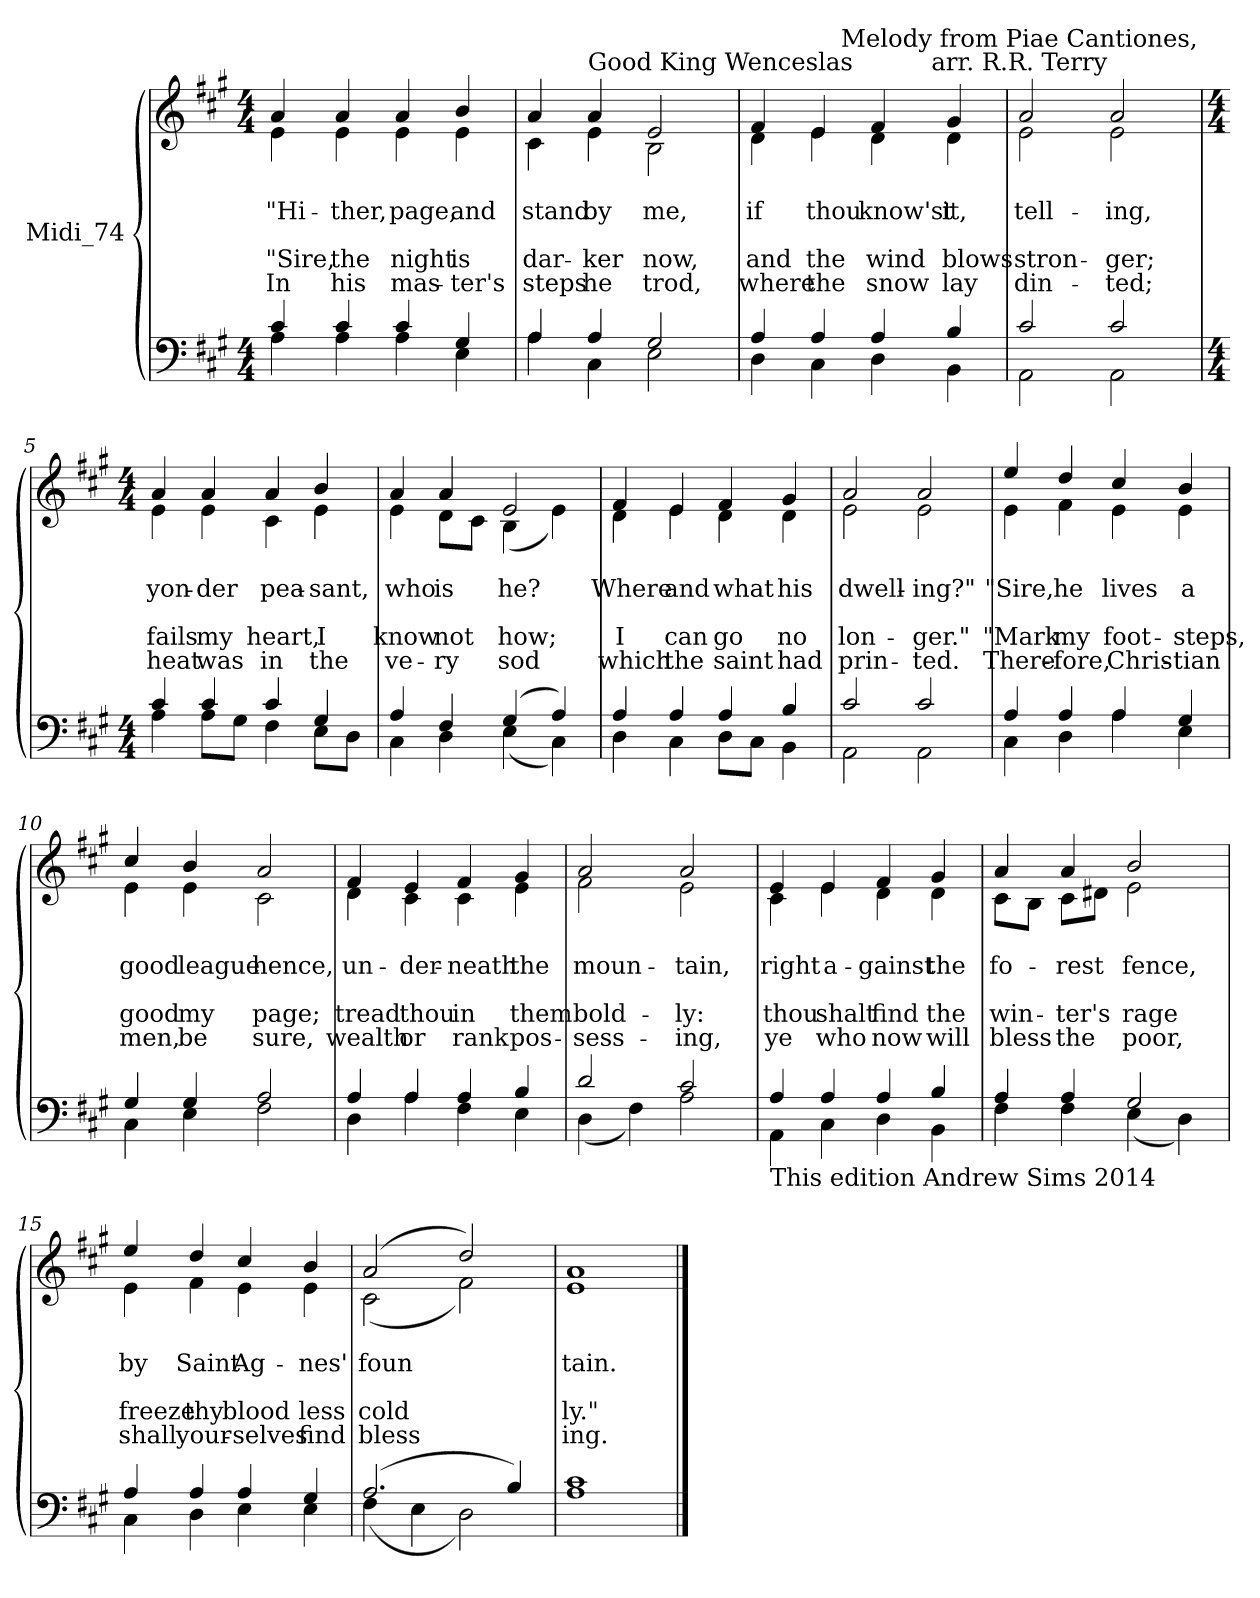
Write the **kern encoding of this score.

**kern	**kern	**text	**text	**text	**text	**text
*part2	*part1	*part1	*part1	*part1	*part1	*part1
*staff2	*staff1	*staff1	*staff1	*staff1	*staff1	*staff1
*I"Midi_74	*I"Midi_74	*	*	*	*	*
*clefF4	*clefG2	*	*	*	*	*
*k[f#c#g#]	*k[f#c#g#]	*	*	*	*	*
*A:	*A:	*	*	*	*	*
*M4/4	*M4/4	*	*	*	*	*
=1	=1	=1	=1	=1	=1	=1
*^	*	*	*	*	*	*
!	!	!LO:TX:a:t=J.M. Neale	!	!	!	!	!
!	!	!	!LO:LY:b	!	!LO:LY:b	!	!LO:LY:b
*	*	*^	*	*	*	*	*
!	!	!	!	!	!LO:LY:b	!	!LO:LY:b	!
4c#/	4A\	4a/	4e\	.	"Hi-	.	-"Sire,	In
!	!	!	!	!LO:LY:b	!	!LO:LY:b	!	!LO:LY:b
!	!	!	!	!	!LO:LY:b	!	!LO:LY:b	!
4c#/	4A\	4a/	4e\	.	ther,	.	the	his
!	!	!	!	!LO:LY:b	!	!LO:LY:b	!	!LO:LY:b
!	!	!	!	!	!LO:LY:b	!	!LO:LY:b	!
4c#/	4A\	4a/	4e\	.	page,	.	night	mas-
!	!	!	!	!LO:LY:b	!	!LO:LY:b	!	!LO:LY:b
!	!	!	!	!	!LO:LY:b	!	!LO:LY:b	!
4G#/	4E\	4b/	4e\	.	and	.	is	ter's
=2	=2	=2	=2	=2	=2	=2	=2	=2
!	!	!	!	!LO:LY:b	!	!LO:LY:b	!	!LO:LY:b
!	!	!	!	!	!LO:LY:b	!	!LO:LY:b	!
4A/	4A\	4a/	4c#\	.	stand	.	dar-	steps
!	!	!LO:TX:a:t=Good King Wenceslas	!	!	!	!	!	!
!	!	!	!	!LO:LY:b	!	!LO:LY:b	!	!LO:LY:b
!	!	!	!	!	!LO:LY:b	!	!LO:LY:b	!
4A/	4C#\	4a/	4e\	.	-by	.	ker	he
!	!	!	!	!LO:LY:b	!	!LO:LY:b	!	!LO:LY:b
!	!	!	!	!	!LO:LY:b	!	!LO:LY:b	!
2G#/	2E\	2e/	2B\	.	me,	.	now,	trod,
=3	=3	=3	=3	=3	=3	=3	=3	=3
!	!	!	!	!LO:LY:b	!	!LO:LY:b	!	!LO:LY:b
!	!	!	!	!	!LO:LY:b	!	!LO:LY:b	!
4A/	4D\	4f#/	4d\	.	if	.	and	where
!	!	!	!	!LO:LY:b	!	!LO:LY:b	!	!LO:LY:b
!	!	!	!	!	!LO:LY:b	!	!LO:LY:b	!
4A/	4C#\	4e/	4e\	.	thou	.	the	the
!	!	!	!	!LO:LY:b	!	!LO:LY:b	!	!LO:LY:b
!	!	!	!	!	!LO:LY:b	!	!LO:LY:b	!
4A/	4D\	4f#/	4d\	.	know'st	.	wind	-snow
!	!	!	!	!LO:LY:b	!	!LO:LY:b	!	!LO:LY:b
!	!	!	!	!	!LO:LY:b	!	!LO:LY:b	!
4B/	4BB\	4g#/	4d\	.	it,	.	blows	lay
=4	=4	=4	=4	=4	=4	=4	=4	=4
!	!	!LO:TX:a:cj:t=Melody from Piae Cantiones,\narr. R.R. Terry	!	!	!	!	!	!
!	!	!	!	!LO:LY:b	!	!LO:LY:b	!	!LO:LY:b
!	!	!	!	!	!LO:LY:b	!	!LO:LY:b	!
2c#/	2AA\	2a/	2e\	.	tell-	.	-stron-	-din-
!	!	!	!	!LO:LY:b	!	!LO:LY:b	!	!LO:LY:b
!	!	!	!	!	!LO:LY:b	!	!LO:LY:b	!
2c#/	2AA\	2a/	2e\	.	-ing,	.	ger;	ted;
!!LO:LB:g=z	!!
=5	=5	=5	=5	=5	=5	=5	=5	=5
*M4/4	*	*M4/4	*	*	*	*	*	*
!	!	!	!	!LO:LY:b	!	!LO:LY:b	!	!LO:LY:b
!	!	!	!	!	!LO:LY:b	!	!LO:LY:b	!
4c#/	4A\	4a/	4e\	.	yon-	.	-fails	heat
!	!	!	!	!LO:LY:b	!	!LO:LY:b	!	!LO:LY:b
!	!	!	!	!	!LO:LY:b	!	!LO:LY:b	!
4c#/	8A\L	4a/	4e\	.	der	.	my	was
.	8G#\J	.	.	.	.	.	.	.
!	!	!	!	!LO:LY:b	!	!LO:LY:b	!	!LO:LY:b
!	!	!	!	!	!LO:LY:b	!	!LO:LY:b	!
4c#/	4F#\	4a/	4c#\	.	pea-	.	-heart,	in
!	!	!	!	!LO:LY:b	!	!LO:LY:b	!	!LO:LY:b
!	!	!	!	!	!LO:LY:b	!	!LO:LY:b	!
4G#/	8E\L	4b/	4e\	.	sant,	.	I	the
.	8D\J	.	.	.	.	.	.	.
=6	=6	=6	=6	=6	=6	=6	=6	=6
!	!	!	!	!LO:LY:b	!	!LO:LY:b	!	!LO:LY:b
!	!	!	!	!	!LO:LY:b	!	!LO:LY:b	!
4A/	4C#\	4a/	4e\	.	who	.	know	ve-
!	!	!	!	!LO:LY:b	!	!LO:LY:b	!	!LO:LY:b
!	!	!	!	!	!LO:LY:b	!	!LO:LY:b	!
4F#/	4D\	4a/	8d\L	.	is	.	not	ry
.	.	.	8c#\J	.	.	.	.	.
!	!	!	!	!LO:LY:b	!	!LO:LY:b	!	!LO:LY:b
!	!	!	!	!	!LO:LY:b	!	!LO:LY:b	!
(>4G#/	(<4E\	2e/	(<4B\	.	he?	.	how;	sod
4A/)	4C#\)	.	4e\)	.	.	.	.	.
=7	=7	=7	=7	=7	=7	=7	=7	=7
!	!	!	!	!LO:LY:b	!	!LO:LY:b	!	!LO:LY:b
!	!	!	!	!	!LO:LY:b	!	!LO:LY:b	!
4A/	4D\	4f#/	4d\	.	Where	.	I	which
!	!	!	!	!LO:LY:b	!	!LO:LY:b	!	!LO:LY:b
!	!	!	!	!	!LO:LY:b	!	!LO:LY:b	!
4A/	4C#\	4e/	4e\	.	and	.	can	the
!	!	!	!	!LO:LY:b	!	!LO:LY:b	!	!LO:LY:b
!	!	!	!	!	!LO:LY:b	!	!LO:LY:b	!
4A/	8D\L	4f#/	4d\	.	what	.	go	saint
.	8C#\J	.	.	.	.	.	.	.
!	!	!	!	!LO:LY:b	!	!LO:LY:b	!	!LO:LY:b
!	!	!	!	!	!LO:LY:b	!	!LO:LY:b	!
4B/	4BB\	4g#/	4d\	.	his	.	no	had
=8	=8	=8	=8	=8	=8	=8	=8	=8
!	!	!	!	!LO:LY:b	!	!LO:LY:b	!	!LO:LY:b
!	!	!	!	!	!LO:LY:b	!	!LO:LY:b	!
2c#/	2AA\	2a/	2e\	.	dwell-	.	-lon-	-prin-
!	!	!	!	!LO:LY:b	!	!LO:LY:b	!	!LO:LY:b
!	!	!	!	!	!LO:LY:b	!	!LO:LY:b	!
2c#/	2AA\	2a/	2e\	.	-ing?"	.	ger."	ted.
!!LO:LB:g=z	!!
=9	=9	=9	=9	=9	=9	=9	=9	=9
!	!	!	!	!LO:LY:b	!	!LO:LY:b	!	!LO:LY:b
!	!	!	!	!	!LO:LY:b	!	!LO:LY:b	!
4A/	4C#\	4ee/	4e\	.	"Sire,	.	"Mark	There-
!	!	!	!	!LO:LY:b	!	!LO:LY:b	!	!LO:LY:b
!	!	!	!	!	!LO:LY:b	!	!LO:LY:b	!
4A/	4D\	4dd/	4f#\	.	he	.	my	fore,
!	!	!	!	!LO:LY:b	!	!LO:LY:b	!	!LO:LY:b
!	!	!	!	!	!LO:LY:b	!	!LO:LY:b	!
4A/	4A\	4cc#/	4e\	.	lives	.	foot-	-Chris-
!	!	!	!	!LO:LY:b	!	!LO:LY:b	!	!LO:LY:b
!	!	!	!	!	!LO:LY:b	!	!LO:LY:b	!
4G#/	4E\	4b/	4e\	.	-a	.	steps,	tian
=10	=10	=10	=10	=10	=10	=10	=10	=10
!	!	!	!	!LO:LY:b	!	!LO:LY:b	!	!LO:LY:b
!	!	!	!	!	!LO:LY:b	!	!LO:LY:b	!
4G#/	4C#\	4cc#/	4e\	.	good	.	good	men,
!	!	!	!	!LO:LY:b	!	!LO:LY:b	!	!LO:LY:b
!	!	!	!	!	!LO:LY:b	!	!LO:LY:b	!
4G#/	4E\	4b/	4e\	.	league	.	my	be
!	!	!	!	!LO:LY:b	!	!LO:LY:b	!	!LO:LY:b
!	!	!	!	!	!LO:LY:b	!	!LO:LY:b	!
2A/	2F#\	2a/	2c#\	.	hence,	.	page;	sure,
=11	=11	=11	=11	=11	=11	=11	=11	=11
!	!	!	!	!LO:LY:b	!	!LO:LY:b	!	!LO:LY:b
!	!	!	!	!	!LO:LY:b	!	!LO:LY:b	!
4A/	4D\	4f#/	4d\	.	-un-	.	-tread	wealth
!	!	!	!	!LO:LY:b	!	!LO:LY:b	!	!LO:LY:b
!	!	!	!	!	!LO:LY:b	!	!LO:LY:b	!
4A/	4A\	4e/	4c#\	.	der-	.	-thou	or
!	!	!	!	!LO:LY:b	!	!LO:LY:b	!	!LO:LY:b
!	!	!	!	!	!LO:LY:b	!	!LO:LY:b	!
4A/	4F#\	4f#/	4c#\	.	neath	.	in	rank
!	!	!	!	!LO:LY:b	!	!LO:LY:b	!	!LO:LY:b
!	!	!	!	!	!LO:LY:b	!	!LO:LY:b	!
4B/	4E\	4g#/	4e\	.	the	.	them	-pos-
=12	=12	=12	=12	=12	=12	=12	=12	=12
!	!	!	!	!LO:LY:b	!	!LO:LY:b	!	!LO:LY:b
!	!	!	!	!	!LO:LY:b	!	!LO:LY:b	!
2d/	(<4D\	2a/	2f#\	.	moun-	.	-bold-	-sess-
.	4F#\)	.	.	.	.	.	.	.
!	!	!	!	!LO:LY:b	!	!LO:LY:b	!	!LO:LY:b
!	!	!	!	!	!LO:LY:b	!	!LO:LY:b	!
2c#/	2A\	2a/	2e\	.	-tain,	.	ly:	ing,
!!LO:LB:g=z	!!
=13	=13	=13	=13	=13	=13	=13	=13	=13
!LO:TX:b:t=This edition  Andrew Sims 2014	!	!	!	!	!	!	!	!
!	!	!	!	!LO:LY:b	!	!LO:LY:b	!	!LO:LY:b
!	!	!	!	!	!LO:LY:b	!	!LO:LY:b	!
4A/	4AA\	4e/	4c#\	.	right	.	thou	ye
!	!	!	!	!LO:LY:b	!	!LO:LY:b	!	!LO:LY:b
!	!	!	!	!	!LO:LY:b	!	!LO:LY:b	!
4A/	4C#\	4e/	4e\	.	a-	.	-shalt	who
!	!	!	!	!LO:LY:b	!	!LO:LY:b	!	!LO:LY:b
!	!	!	!	!	!LO:LY:b	!	!LO:LY:b	!
4A/	4D\	4f#/	4d\	.	gainst	.	find	now
!	!	!	!	!LO:LY:b	!	!LO:LY:b	!	!LO:LY:b
!	!	!	!	!	!LO:LY:b	!	!LO:LY:b	!
4B/	4BB\	4g#/	4d\	.	the	.	the	will
=14	=14	=14	=14	=14	=14	=14	=14	=14
!	!	!	!	!LO:LY:b	!	!LO:LY:b	!	!LO:LY:b
!	!	!	!	!	!LO:LY:b	!	!LO:LY:b	!
4A/	4F#\	4a/	8c#\L	.	fo-	.	-win-	bless
.	.	.	8B\J	.	.	.	.	.
!	!	!	!	!LO:LY:b	!	!LO:LY:b	!	!LO:LY:b
!	!	!	!	!	!LO:LY:b	!	!LO:LY:b	!
4A/	4F#\	4a/	8c#\L	.	-rest	.	ter's	-the
.	.	.	8d#X\J	.	.	.	.	.
!	!	!	!	!LO:LY:b	!	!LO:LY:b	!	!LO:LY:b
!	!	!	!	!	!LO:LY:b	!	!LO:LY:b	!
2G#/	(<4E\	2b/	2e\	.	fence,	.	rage	poor,
.	4D\)	.	.	.	.	.	.	.
=15	=15	=15	=15	=15	=15	=15	=15	=15
!	!	!	!	!LO:LY:b	!	!LO:LY:b	!	!LO:LY:b
!	!	!	!	!	!LO:LY:b	!	!LO:LY:b	!
4A/	4C#\	4ee/	4e\	.	by	.	freeze	shall
!	!	!	!	!LO:LY:b	!	!LO:LY:b	!	!LO:LY:b
!	!	!	!	!	!LO:LY:b	!	!LO:LY:b	!
4A/	4D\	4dd/	4f#\	.	Saint	.	thy	your-
!	!	!	!	!LO:LY:b	!	!LO:LY:b	!	!LO:LY:b
!	!	!	!	!	!LO:LY:b	!	!LO:LY:b	!
4A/	4E\	4cc#/	4e\	.	Ag-	.	-blood	-selves
!	!	!	!	!LO:LY:b	!	!LO:LY:b	!	!LO:LY:b
!	!	!	!	!	!LO:LY:b	!	!LO:LY:b	!
4G#/	4E\	4b/	4e\	.	nes'	.	less	find
=16	=16	=16	=16	=16	=16	=16	=16	=16
!	!	!	!	!LO:LY:b	!	!LO:LY:b	!	!LO:LY:b
!	!	!	!	!	!LO:LY:b	!	!LO:LY:b	!
(>2.A/	(<4F#\	(>2a/	(<2c#\	.	foun	.	cold	bless
.	4E\	.	.	.	.	.	.	.
.	2D\)	2dd/)	2f#\)	.	.	.	.	.
4B/)	.	.	.	.	.	.	.	.
=17	=17	=17	=17	=17	=17	=17	=17	=17
!	!	!	!	!LO:LY:b	!	!LO:LY:b	!	!LO:LY:b
!	!	!	!	!	!LO:LY:b	!	!LO:LY:b	!
1c#/	1A\	1a/	1e\	.	tain.	.	ly."	ing.
*v	*v	*	*	*	*	*	*	*
*	*v	*v	*	*	*	*	*
==	==	==	==	==	==	==
*-	*-	*-	*-	*-	*-	*-
